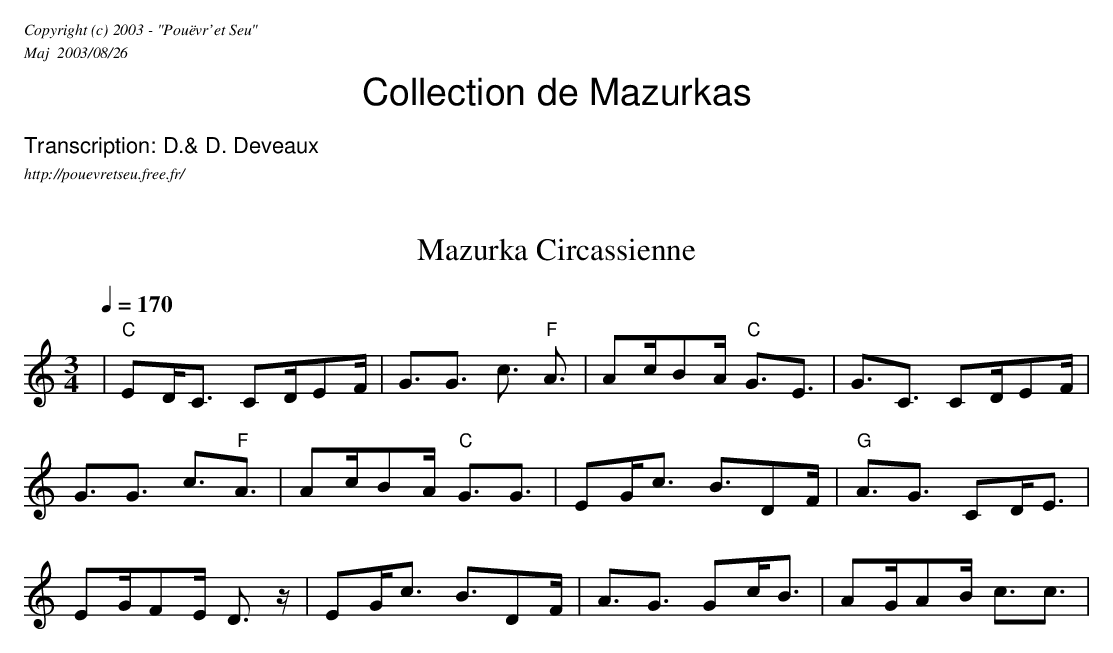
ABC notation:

X:1
T: Mazurka Circassienne
L: 1/8
M: 3/4
Q: 1/4=170
K: C
| "C" ED/C3/ CD/EF/ | G3/G3/ c3/"F" A3/ | Ac/BA/ "C"G3/E3/ | G3/C3/ CD/EF/ |
G3/G3/ c3/"F"A3/ | Ac/BA/ "C" G3/G3/ | EG/c3/ B3/DF/ | "G"A3/G3/ CD/E3/ |
EG/FE/ D3/ z/ | EG/c3/ B3/DF/ | A3/G3/ Gc/B3/ | AG/AB/ c3/c3/ |
